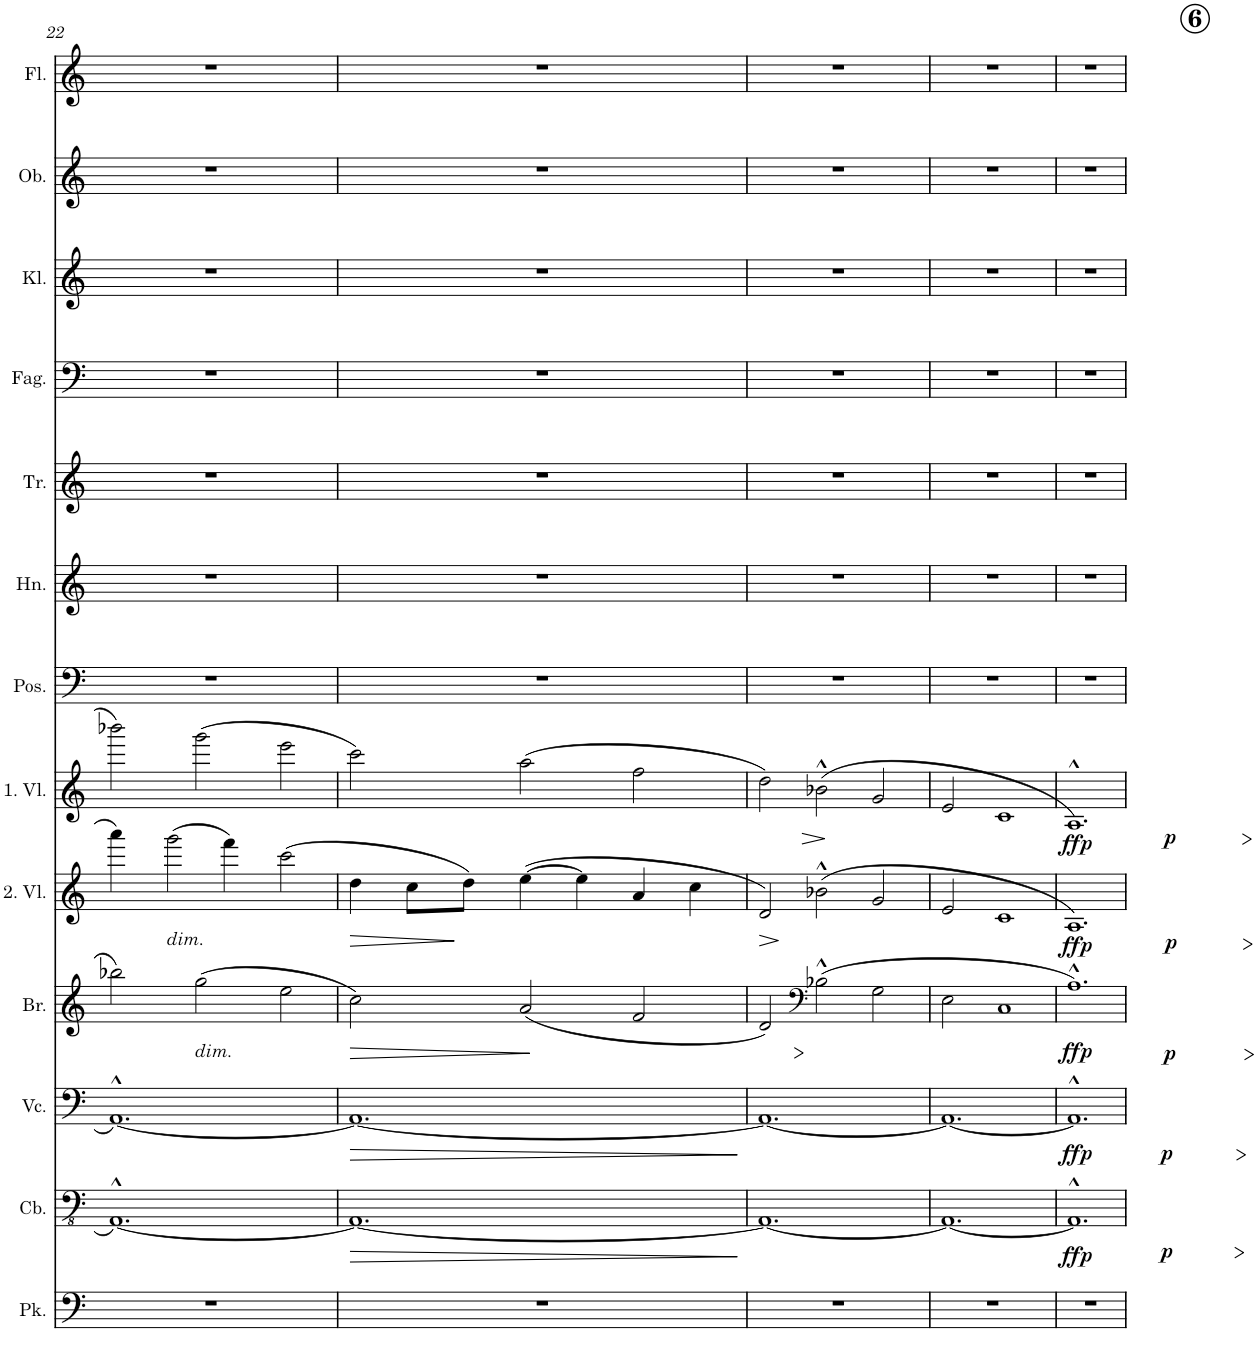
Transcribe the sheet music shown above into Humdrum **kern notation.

**kern	**kern	**dynam	**kern	**dynam	**kern	**dynam	**kern	**dynam	**kern	**dynam	**kern	**kern	**kern	**kern	**kern	**kern	**kern
*part13	*part12	*part12	*part11	*part11	*part10	*part10	*part9	*part9	*part8	*part8	*part7	*part6	*part5	*part4	*part3	*part2	*part1
*staff13	*staff12	*staff12	*staff11	*staff11	*staff10	*staff10	*staff9	*staff9	*staff8	*staff8	*staff7	*staff6	*staff5	*staff4	*staff3	*staff2	*staff1
*I"Pauke	*I"Bässe	*	*I"Celli	*	*I"Bratschen	*	*I"2. Violinen	*	*I"1. Violinen	*	*I"3 Posaunen	*I"4 Hörner (in C notiert)	*I"2 Trompeten	*I"2 Fagotte	*I"2 Klarinetten	*I"2 Oboen	*I"2 Flöten
*I'Pk.	*	*	*	*	*I'Br.	*	*I'2. Vl.	*	*I'1. Vl.	*	*I'Pos.	*I'Hn.	*I'Tr.	*I'Fag.	*I'Kl.	*I'Ob.	*I'Fl.
!!LO:PB:g=z
*clefF4	*clefFv4	*	*clefF4	*	*clefG2	*	*clefG2	*	*clefG2	*	*clefF4	*clefG2	*clefG2	*clefF4	*clefG2	*clefG2	*clefG2
*	*ITrd7c12	*	*	*	*	*	*	*	*	*	*	*ITrd4c7	*ITrd1c2	*	*ITrd1c2	*	*
*k[]	*k[]	*	*k[]	*	*k[]	*	*k[]	*	*k[]	*	*k[]	*k[]	*k[]	*k[]	*k[]	*k[]	*k[]
*M6/4	*M6/4	*	*M6/4	*	*M6/4	*	*M6/4	*	*M6/4	*	*M6/4	*M6/4	*M6/4	*M6/4	*M6/4	*M6/4	*M6/4
=22	=22	=22	=22	=22	=22	=22	=22	=22	=22	=22	=22	=22	=22	=22	=22	=22	=22
1.r	[1.AAA^^	.	[1.AA^^	.	2bb-X\	.	4aaa\	.	2bbb-X\	.	1.r	1.r	1.r	1.r	1.r	1.r	1.r
!	!	!	!	!	!	!	!LO:TX:b:i:t=dim.	!	!	!	!	!	!	!	!	!	!
.	.	.	.	.	.	.	(2ggg\	.	.	.	.	.	.	.	.	.	.
!	!	!	!	!	!LO:TX:b:i:t=dim.	!	!	!	!	!	!	!	!	!	!	!	!
.	.	.	.	.	(2gg\	.	.	.	(2ggg\	.	.	.	.	.	.	.	.
.	.	.	.	.	.	.	4fff\)	.	.	.	.	.	.	.	.	.	.
.	.	.	.	.	2ee\	.	(2ccc\	.	2eee\	.	.	.	.	.	.	.	.
=23	=23	=23	=23	=23	=23	=23	=23	=23	=23	=23	=23	=23	=23	=23	=23	=23	=23
!	!	!LO:HP:b	!	!LO:HP:b	!	!LO:HP:b	!	!LO:HP:b	!	!	!	!	!	!	!	!	!
1.r	1.AAA_	>	1.AA_	>	2cc\)	>	4dd\	>	2ccc\)	.	1.r	1.r	1.r	1.r	1.r	1.r	1.r
.	.	.	.	.	.	.	8cc\L	.	.	.	.	.	.	.	.	.	.
.	.	.	.	.	.	.	8dd\J)	]	.	.	.	.	.	.	.	.	.
.	.	.	.	.	(2a/	.	([4ee\	.	(2aa\	.	.	.	.	.	.	.	.
.	.	.	.	.	.	.	4ee\]	.	.	.	.	.	.	.	.	.	.
.	.	.	.	.	2f/	]	4a/	.	2ff\	.	.	.	.	.	.	.	.
.	.	.	.	.	.	.	4cc\	.	.	.	.	.	.	.	.	.	.
.	.	]	.	]	.	.	.	.	.	.	.	.	.	.	.	.	.
=24	=24	=24	=24	=24	=24	=24	=24	=24	=24	=24	=24	=24	=24	=24	=24	=24	=24
!	!	!	!	!	!	!LO:HP:b	!	!LO:HP:b	!	!LO:HP:b	!	!	!	!	!	!	!
1.r	1.AAA_	.	1.AA_	.	2d/)	>	2d/)	>	2dd\)	>	1.r	1.r	1.r	1.r	1.r	1.r	1.r
*	*	*	*	*	*clefF4	*	*	*	*	*	*	*	*	*	*	*	*
.	.	.	.	.	(2B-X^^\	.	(2b-X^^\	.	(2b-X^^\	.	.	.	.	.	.	.	.
.	.	.	.	.	2G\	]	2g/	]	2g/	]	.	.	.	.	.	.	.
=25	=25	=25	=25	=25	=25	=25	=25	=25	=25	=25	=25	=25	=25	=25	=25	=25	=25
1.r	1.AAA_	.	1.AA_	.	2E\	.	2e/	.	2e/	.	1.r	1.r	1.r	1.r	1.r	1.r	1.r
.	.	.	.	.	1C	.	1c	.	1c	.	.	.	.	.	.	.	.
!!LO:REH:place=s1:a:B:cj:enc=circle:fs=14:t=6
=26	=26	=26	=26	=26	=26	=26	=26	=26	=26	=26	=26	=26	=26	=26	=26	=26	=26
!	!	!LO:HP:b	!	!LO:HP:b	!	!LO:HP:b	!	!LO:HP:b	!	!LO:HP:b	!	!	!	!	!	!	!
!	!	!LO:DY:n=1:b	!	!	!	!	!	!	!	!	!	!	!	!	!	!	!
!	!	!LO:DY:n=2:b	!	!LO:DY:n=1:b	!	!	!	!	!	!	!	!	!	!	!	!	!
!	!	!	!	!LO:DY:n=2:b	!	!LO:DY:n=1:b	!	!	!	!	!	!	!	!	!	!	!
!	!	!	!	!	!	!LO:DY:n=2:b	!	!LO:DY:n=1:b	!	!	!	!	!	!	!	!	!
!	!	!	!	!	!	!	!	!LO:DY:n=2:b	!	!LO:DY:n=1:b	!	!	!	!	!	!	!
!	!	!	!	!	!	!	!	!	!	!LO:DY:n=2:b	!	!	!	!	!	!	!
1.r	1.AAA^^]	> other-dynamics p	1.AA^^]	> other-dynamics p	1.A^^)	> other-dynamics p	1.A)	> other-dynamics p	1.A^^)	> other-dynamics p	1.r	1.r	1.r	1.r	1.r	1.r	1.r
.	.	]	.	]	.	]	.	]	.	]	.	.	.	.	.	.	.
=	=	=	=	=	=	=	=	=	=	=	=	=	=	=	=	=	=
*-	*-	*-	*-	*-	*-	*-	*-	*-	*-	*-	*-	*-	*-	*-	*-	*-	*-
